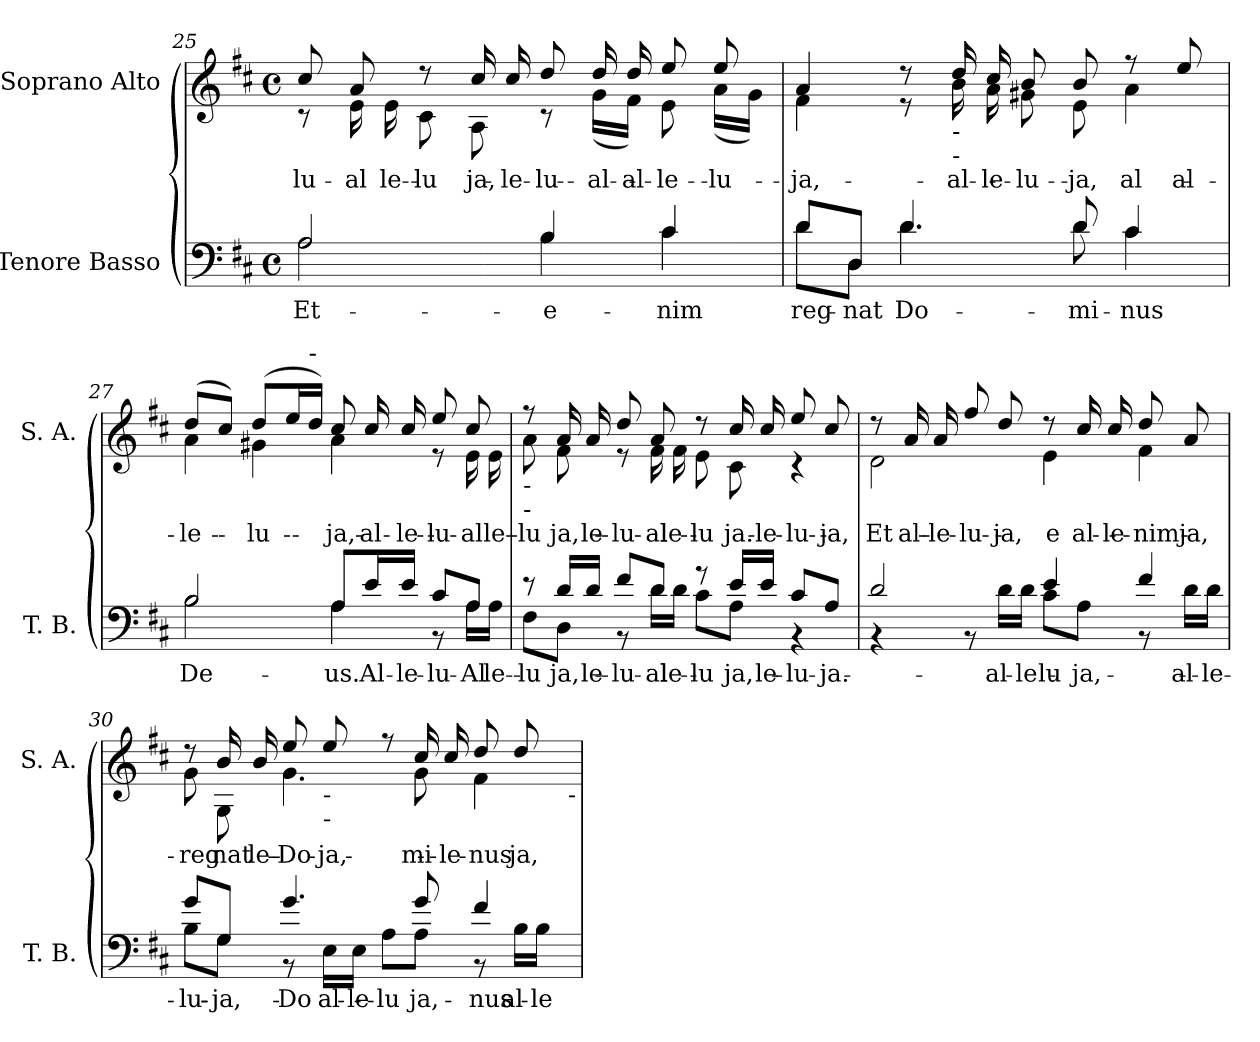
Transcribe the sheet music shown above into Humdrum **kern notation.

**kern	**text	**kern	**text
*part2	*part2	*part1	*part1
*staff2	*staff2	*staff1	*staff1
*I"Tenore Basso	*	*I"Soprano Alto	*
*I'T. B.	*	*I'S. A.	*
!!LO:PB:g=z
*clefF4	*	*clefG2	*
*k[f#c#]	*	*k[f#c#]	*
*D:	*	*D:	*
*M4/4	*	*M4/4	*
*met(c)	*	*met(c)	*
=25	=25	=25	=25
!	!LO:LY:a:color=#000000	!	!
*^	*	*	*
!	!	!LO:LY:b:color=#000000	!	!
!	!	!	!LO:TX:a:t=-	!
!	!	!	!	!LO:LY:a:color=#000000
*	*	*	*^	*
2Ai/	2Ai\	Et-	8cc#i/	8r	-lu-
!	!	!	!	!	!LO:LY:a:color=#000000
!	!	!	!	!	!LO:LY:b:color=#000000
.	.	.	8ai/	16ei\	al-
!	!	!	!	!	!LO:LY:b:color=#000000
.	.	.	.	16ei\	-le-
!	!	!	!	!	!LO:LY:b:color=#000000
.	.	.	8r	8c#i\	-lu-
!	!	!	!	!	!LO:LY:a:color=#000000
!	!	!	!	!	!LO:LY:b:color=#000000
.	.	.	16cc#i/	8Ai\	-ja,
!	!	!	!	!	!LO:LY:a:color=#000000
.	.	.	16cc#i/	.	-le-
!	!	!LO:LY:a:color=#000000	!	!	!
!	!	!LO:LY:b:color=#000000	!	!	!
!	!	!	!	!	!LO:LY:a:color=#000000
4Bi/	4Bi\	-e-	8ddi/	8r	-lu-
!	!	!	!	!	!LO:LY:a:color=#000000
!	!	!	!	!	!LO:LY:b:color=#000000
.	.	.	16ddi/	(16gi\LL	al-
!	!	!	!	!	!LO:LY:a:color=#000000
.	.	.	16ddi/	16f#i\JJ)	al-
!	!	!LO:LY:a:color=#000000	!	!	!
!	!	!LO:LY:b:color=#000000	!	!	!
!	!	!	!	!	!LO:LY:a:color=#000000
!	!	!	!	!	!LO:LY:b:color=#000000
4c#i/	4c#i\	-nim	8eei/	8ei\	-le-
!	!	!	!	!	!LO:LY:a:color=#000000
!	!	!	!	!	!LO:LY:b:color=#000000
.	.	.	8eei/	(16ai\LL	-lu-
.	.	.	.	16gi\JJ)	.
=26	=26	=26	=26	=26	=26
!	!	!LO:LY:a:color=#000000	!	!	!
!	!	!LO:LY:b:color=#000000	!	!	!
!	!	!	!	!	!LO:LY:a:color=#000000
!	!	!	!	!	!LO:LY:b:color=#000000
8di/L	8di\L	reg-	4ai/	4f#i\	-ja,
!	!	!LO:LY:a:color=#000000	!	!	!
!	!	!LO:LY:b:color=#000000	!	!	!
8Di/J	8Di\J	-nat	.	.	.
!	!	!LO:LY:a:color=#000000	!	!	!
!	!	!LO:LY:b:color=#000000	!	!	!
4.di/	4.di\	Do-	8r	8r	.
!	!	!	!	!	!LO:LY:a:color=#000000
!	!	!	!LO:TX:b:t=-	!	!
!	!	!	!LO:TX:b:t=-	!	!
!	!	!	!	!	!LO:LY:b:color=#000000
.	.	.	16ddi/	16bi\	al-
!	!	!	!	!	!LO:LY:a:color=#000000
!	!	!	!	!	!LO:LY:b:color=#000000
.	.	.	16cc#i/	16ai\	-le-
!	!	!	!	!	!LO:LY:a:color=#000000
!	!	!	!	!	!LO:LY:b:color=#000000
.	.	.	8bi/	8g#Xi\	-lu-
!	!	!LO:LY:a:color=#000000	!	!	!
!	!	!LO:LY:b:color=#000000	!	!	!
!	!	!	!	!	!LO:LY:a:color=#000000
!	!	!	!	!	!LO:LY:b:color=#000000
8di/	8di\	-mi-	8bi/	8ei\	-ja,
!	!	!LO:LY:a:color=#000000	!	!	!
!	!	!LO:LY:b:color=#000000	!	!	!
!	!	!	!	!	!LO:LY:b:color=#000000
4c#i/	4c#i\	-nus	8r	4ai\	al-
!	!	!	!	!	!LO:LY:a:color=#000000
.	.	.	8eei/	.	al-
=27	=27	=27	=27	=27	=27
!	!	!LO:LY:a:color=#000000	!	!	!
!	!	!LO:LY:b:color=#000000	!	!	!
!	!	!	!	!	!LO:LY:a:color=#000000
!	!	!	!	!	!LO:LY:b:color=#000000
2Bi/	2Bi\	De-	(8ddi/L	4ai\	le-
.	.	.	8cc#i/J)	.	.
!	!	!	!	!	!LO:LY:a:color=#000000
!	!	!	!	!	!LO:LY:b:color=#000000
.	.	.	(8ddi/L	4g#Xi\	-lu-
.	.	.	16eei/L	.	.
!	!	!	!LO:TX:a:t=-	!	!
.	.	.	16ddi/JJ)	.	.
!	!	!LO:LY:a:color=#000000	!	!	!
!	!	!LO:LY:b:color=#000000	!	!	!
!	!	!	!	!	!LO:LY:a:color=#000000
!	!	!	!	!	!LO:LY:b:color=#000000
8Ai/L	4Ai\	-us.	8cc#i/	4ai\	-ja,
!	!	!LO:LY:a:color=#000000	!	!	!
!	!	!	!	!	!LO:LY:a:color=#000000
16ei/L	.	Al-	16cc#i/	.	al-
!	!	!LO:LY:a:color=#000000	!	!	!
!	!	!	!	!	!LO:LY:a:color=#000000
16ei/JJ	.	-le-	16cc#i/	.	-le-
!	!	!LO:LY:a:color=#000000	!	!	!
!	!	!	!	!	!LO:LY:a:color=#000000
8c#i/L	8r	-lu-	8eei/	8r	-lu-
!	!	!LO:LY:a:color=#000000	!	!	!
!	!	!LO:LY:b:color=#000000	!	!	!
!	!	!	!	!	!LO:LY:a:color=#000000
!	!	!	!	!	!LO:LY:b:color=#000000
8Ai/J	16Ai\LL	Al-	8cc#i/	16ei\	al-
!	!	!LO:LY:b:color=#000000	!	!	!
!	!	!	!	!	!LO:LY:b:color=#000000
.	16Ai\JJ	-le-	.	16ei\	-le-
!!LO:LB:g=z	!!
=28	=28	=28	=28	=28	=28
!	!	!LO:LY:b:color=#000000	!	!	!
!	!	!	!LO:TX:b:t=-	!	!
!	!	!	!LO:TX:b:t=-	!	!
!	!	!	!	!	!LO:LY:b:color=#000000
8r	8F#i\L	-lu-	8r	8ai\	-lu-
!	!	!LO:LY:a:color=#000000	!	!	!
!	!	!LO:LY:b:color=#000000	!	!	!
!	!	!	!	!	!LO:LY:a:color=#000000
!	!	!	!	!	!LO:LY:b:color=#000000
16di/LL	8Di\J	-ja,	16ai/	8f#i\	-ja,
!	!	!LO:LY:a:color=#000000	!	!	!
!	!	!	!	!	!LO:LY:a:color=#000000
16di/JJ	.	-le-	16ai/	.	-le-
!	!	!LO:LY:a:color=#000000	!	!	!
!	!	!	!	!	!LO:LY:a:color=#000000
8f#i/L	8r	-lu-	8ddi/	8r	-lu-
!	!	!LO:LY:a:color=#000000	!	!	!
!	!	!LO:LY:b:color=#000000	!	!	!
!	!	!	!	!	!LO:LY:a:color=#000000
!	!	!	!	!	!LO:LY:b:color=#000000
8di/J	16di\LL	al-	8ai/	16f#i\	al-
!	!	!LO:LY:b:color=#000000	!	!	!
!	!	!	!	!	!LO:LY:b:color=#000000
.	16di\JJ	-le-	.	16f#i\	-le-
!	!	!LO:LY:b:color=#000000	!	!	!
!	!	!	!	!	!LO:LY:b:color=#000000
8r	8c#i\L	-lu-	8r	8ei\	-lu-
!	!	!LO:LY:a:color=#000000	!	!	!
!	!	!LO:LY:b:color=#000000	!	!	!
!	!	!	!	!	!LO:LY:a:color=#000000
!	!	!	!	!	!LO:LY:b:color=#000000
16ei/LL	8Ai\J	-ja,	16cc#i/	8c#i\	-ja.
!	!	!LO:LY:a:color=#000000	!	!	!
!	!	!	!	!	!LO:LY:a:color=#000000
16ei/JJ	.	-le-	16cc#i/	.	-le-
!	!	!LO:LY:a:color=#000000	!	!	!
!	!	!	!	!	!LO:LY:a:color=#000000
8c#i/L	4r	-lu-	8eei/	4r	-lu-
!	!	!LO:LY:a:color=#000000	!	!	!
!	!	!	!	!	!LO:LY:a:color=#000000
8Ai/J	.	-ja.	8cc#i/	.	-ja,
=29	=29	=29	=29	=29	=29
!	!	!	!	!	!LO:LY:b:color=#000000
2di/	4r	.	8r	2di\	Et-
!	!	!	!	!	!LO:LY:a:color=#000000
.	.	.	16ai/	.	al-
!	!	!	!	!	!LO:LY:a:color=#000000
.	.	.	16ai/	.	-le-
!	!	!	!	!	!LO:LY:a:color=#000000
.	8r	.	8ff#i/	.	-lu-
!	!	!LO:LY:b:color=#000000	!	!	!
!	!	!	!	!	!LO:LY:a:color=#000000
.	16di\LL	al-	8ddi/	.	-ja,
!	!	!LO:LY:b:color=#000000	!	!	!
.	16di\JJ	-le-	.	.	.
!	!	!LO:LY:b:color=#000000	!	!	!
!	!	!	!	!	!LO:LY:b:color=#000000
4ei/	8c#i\L	-lu-	8r	4ei\	-e-
!	!	!LO:LY:b:color=#000000	!	!	!
!	!	!	!	!	!LO:LY:a:color=#000000
.	8Ai\J	-ja,	16cc#i/	.	al-
!	!	!	!	!	!LO:LY:a:color=#000000
.	.	.	16cc#i/	.	-le-
!	!	!	!	!	!LO:LY:a:color=#000000
!	!	!	!	!	!LO:LY:b:color=#000000
4f#i/	8r	.	8ddi/	4f#i\	-nim
!	!	!LO:LY:b:color=#000000	!	!	!
!	!	!	!	!	!LO:LY:a:color=#000000
.	16di\LL	al-	8ai/	.	-ja,
!	!	!LO:LY:b:color=#000000	!	!	!
.	16di\JJ	-le-	.	.	.
*	*	*	*v	*v	*
=30	=30	=30	=30	=30
!	!	!LO:LY:a:color=#000000	!	!
!	!	!LO:LY:b:color=#000000	!	!
*	*	*	*^	*
!	!	!	!	!	!LO:LY:b:color=#000000
*	*	*	*	*^	*
8gi/L	8Bi\L	-lu-	8r	8gi\	2ryy	reg-
!	!	!LO:LY:a:color=#000000	!	!	!	!
!	!	!LO:LY:b:color=#000000	!	!	!	!
!	!	!	!	!	!	!LO:LY:a:color=#000000
!	!	!	!	!	!	!LO:LY:b:color=#000000
8Gi/J	8Gi\J	-ja,	16bi/	8Gi\	.	-nat
!	!	!	!	!	!	!LO:LY:a:color=#000000
.	.	.	16bi/	.	.	-le-
!	!	!LO:LY:a:color=#000000	!	!	!	!
!	!	!	!	!	!	!LO:LY:a:color=#000000
!	!	!	!	!	!	!LO:LY:b:color=#000000
4.gi/	8r	Do-	8eei/	4.gi\	.	Do-
!	!	!LO:LY:b:color=#000000	!	!	!	!
!	!	!	!LO:TX:b:t=-	!	!	!
!	!	!	!LO:TX:b:t=-	!	!	!
!	!	!	!	!	!	!LO:LY:a:color=#000000
.	16Ei\LL	al-	8eei/	.	.	-ja,
!	!	!LO:LY:b:color=#000000	!	!	!	!
.	16Ei\JJ	-le-	.	.	.	.
!	!	!LO:LY:b:color=#000000	!	!	!	!
.	8Ai\L	-lu-	8r	.	4ryy	.
!	!	!LO:LY:a:color=#000000	!	!	!	!
!	!	!LO:LY:b:color=#000000	!	!	!	!
!	!	!	!	!	!	!LO:LY:a:color=#000000
!	!	!	!	!	!	!LO:LY:b:color=#000000
8gi/	8Ai\J	-ja,	16cc#i/	8gi\	.	-mi-
!	!	!	!	!	!	!LO:LY:a:color=#000000
.	.	.	16cc#i/	.	.	-le-
!	!	!LO:LY:a:color=#000000	!	!	!	!
!	!	!	!	!	!	!LO:LY:a:color=#000000
!	!	!	!	!	!	!LO:LY:b:color=#000000
4f#i/	8r	-nus	8ddi/	4f#i\	8ryy	-nus
!	!	!LO:LY:b:color=#000000	!	!	!	!
!	!	!	!	!	!	!LO:LY:a:color=#000000
.	16Bi\LL	al-	8ddi/	.	16ryy	-ja,
!	!	!LO:LY:b:color=#000000	!	!	!	!
.	16Bi\JJ	-le-	.	.	32ryy	.
.	.	.	.	.	64ryy	.
.	.	.	.	.	128...ryy	.
!	!	!	!	!	!LO:TX:b:t=-	!
.	.	.	.	.	1024ryy	.
*v	*v	*	*	*	*	*
*	*	*v	*v	*v	*
=	=	=	=
*-	*-	*-	*-
